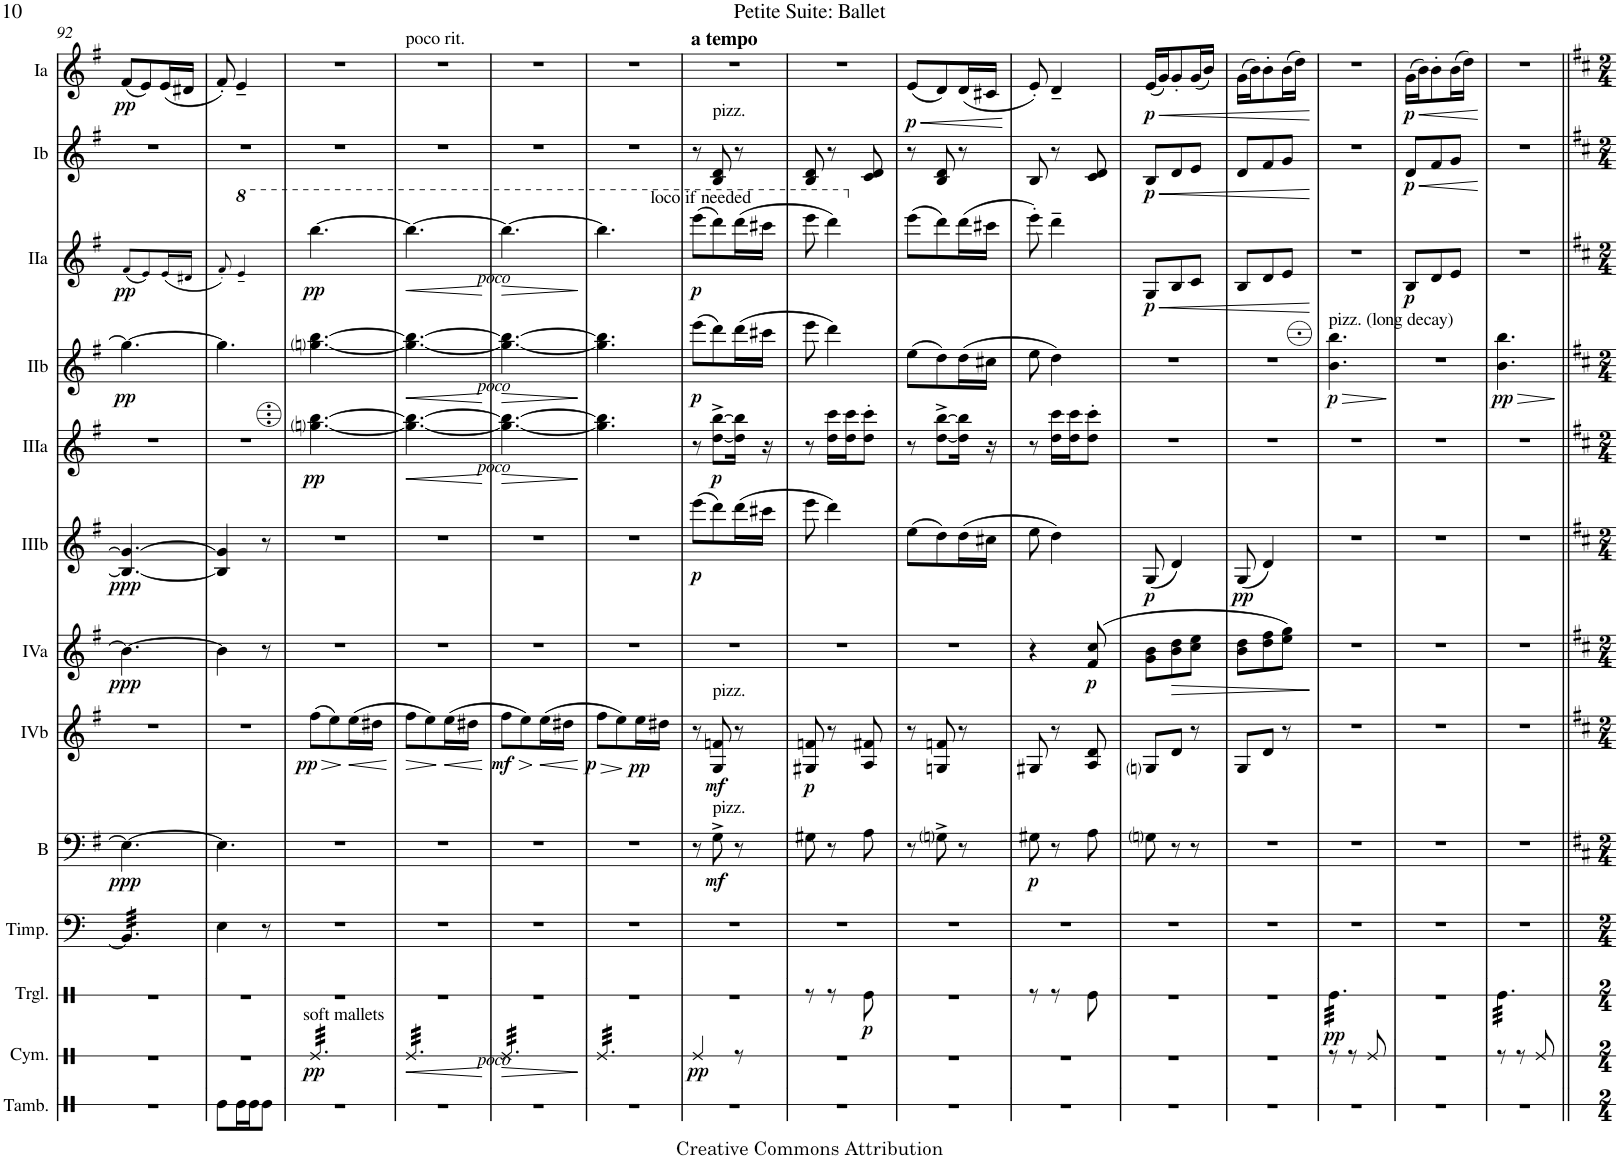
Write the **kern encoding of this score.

**kern	**kern	**dynam	**kern	**dynam	**kern	**kern	**dynam	**kern	**dynam	**kern	**dynam	**kern	**dynam	**kern	**dynam	**kern	**dynam	**kern	**dynam	**kern	**dynam	**kern	**dynam
*part13	*part12	*part12	*part11	*part11	*part10	*part9	*part9	*part8	*part8	*part7	*part7	*part6	*part6	*part5	*part5	*part4	*part4	*part3	*part3	*part2	*part2	*part1	*part1
*staff13	*staff12	*staff12	*staff11	*staff11	*staff10	*staff9	*staff9	*staff8	*staff8	*staff7	*staff7	*staff6	*staff6	*staff5	*staff5	*staff4	*staff4	*staff3	*staff3	*staff2	*staff2	*staff1	*staff1
*I"Tambourine	*I"Cymbal	*	*I"Triangle	*	*I"Timpani	*I"Bass	*	*I"Acc. 4b	*	*I"Acc. 4a	*	*I"Acc. 3b	*	*I"Acc. 3a	*	*I"Acc. 2b	*	*I"Acc. 2a	*	*I"Acc. 1b	*	*I"Acc. 1a	*
*I'Tamb.	*I'Cym.	*	*I'Trgl.	*	*I'Timp.	*I'B	*	*	*	*	*	*	*	*	*	*	*	*	*	*	*	*	*
!!LO:PB:g=z
*clefX	*clefX	*	*clefX	*	*clefF4	*clefF4	*	*clefG2	*	*clefG2	*	*clefG2	*	*clefG2	*	*clefG2	*	*clefG2	*	*clefG2	*	*clefG2	*
*	*	*	*	*	*	*Trd7c12	*	*Trd7c12	*	*Trd7c12	*	*Trd7c12	*	*Trd7c12	*	*	*	*	*	*	*	*	*
*k[]	*k[]	*	*k[]	*	*k[]	*k[f#]	*	*k[f#]	*	*k[f#]	*	*k[f#]	*	*k[f#]	*	*k[f#]	*	*k[f#]	*	*k[f#]	*	*k[f#]	*
*M3/8	*M3/8	*	*M3/8	*	*M3/8	*M3/8	*	*M3/8	*	*M3/8	*	*M3/8	*	*M3/8	*	*M3/8	*	*M3/8	*	*M3/8	*	*M3/8	*
=92	=92	=92	=92	=92	=92	=92	=92	=92	=92	=92	=92	=92	=92	=92	=92	=92	=92	=92	=92	=92	=92	=92	=92
!	!	!	!	!	!	!	!LO:DY:b	!	!	!	!LO:DY:b	!	!LO:DY:b	!	!	!	!LO:DY:b	!	!LO:DY:b	!	!	!	!LO:DY:b
*	*	*	*	*	*tremolo	*	*	*	*	*	*	*	*	*	*	*	*	*	*	*	*	*	*
4.r	4.r	.	4.r	.	32BB/]LLL	4.E\_	ppp	4.r	.	4.b\_	ppp	4.B/_ 4.g#/_	ppp	4.r	.	4.gg#\_	pp	(8f#/L	pp	4.r	.	(8f#/L	pp
.	.	.	.	.	32BB/	.	.	.	.	.	.	.	.	.	.	.	.	.	.	.	.	.	.
.	.	.	.	.	32BB/	.	.	.	.	.	.	.	.	.	.	.	.	.	.	.	.	.	.
.	.	.	.	.	32BB/	.	.	.	.	.	.	.	.	.	.	.	.	.	.	.	.	.	.
.	.	.	.	.	32BB/	.	.	.	.	.	.	.	.	.	.	.	.	8e/)	.	.	.	8e/)	.
.	.	.	.	.	32BB/	.	.	.	.	.	.	.	.	.	.	.	.	.	.	.	.	.	.
.	.	.	.	.	32BB/	.	.	.	.	.	.	.	.	.	.	.	.	.	.	.	.	.	.
.	.	.	.	.	32BB/	.	.	.	.	.	.	.	.	.	.	.	.	.	.	.	.	.	.
.	.	.	.	.	32BB/	.	.	.	.	.	.	.	.	.	.	.	.	(16e/L	.	.	.	(16e/L	.
.	.	.	.	.	32BB/	.	.	.	.	.	.	.	.	.	.	.	.	.	.	.	.	.	.
.	.	.	.	.	32BB/	.	.	.	.	.	.	.	.	.	.	.	.	16d#X/JJ	.	.	.	16d#X/JJ	.
.	.	.	.	.	32BB/JJJ	.	.	.	.	.	.	.	.	.	.	.	.	.	.	.	.	.	.
*	*	*	*	*	*Xtremolo	*	*	*	*	*	*	*	*	*	*	*	*	*	*	*	*	*	*
=93	=93	=93	=93	=93	=93	=93	=93	=93	=93	=93	=93	=93	=93	=93	=93	=93	=93	=93	=93	=93	=93	=93	=93
8Re\L	4.r	.	4.r	.	4E\	4.E\]	.	4.r	.	4b\]	.	4B/] 4g#/]	.	4.r	.	4.gg#\]	.	8f#'/)	.	4.r	.	8f#'/)	.
*	*	*	*	*	*	*	*	*	*	*	*	*	*	*	*	*	*	*8va	*	*	*	*	*
16Re\L	.	.	.	.	.	.	.	.	.	.	.	.	.	.	.	.	.	4ee~/	.	.	.	4e~/	.
16Re\J	.	.	.	.	.	.	.	.	.	.	.	.	.	.	.	.	.	.	.	.	.	.	.
8Re\J	.	.	.	.	8r	.	.	.	.	8r	.	8r	.	.	.	.	.	.	.	.	.	.	.
=94	=94	=94	=94	=94	=94	=94	=94	=94	=94	=94	=94	=94	=94	=94	=94	=94	=94	=94	=94	=94	=94	=94	=94
!	!LO:TX:a:t=soft mallets	!	!	!	!	!	!	!	!	!	!	!	!	!	!	!	!	!	!	!	!	!	!
!	!	!LO:DY:b	!	!	!	!	!	!	!LO:HP:b	!	!	!	!	!	!	!	!	!	!	!	!	!	!
!	!	!	!	!	!	!	!	!	!LO:DY:n=1:b	!	!	!	!	!	!LO:DY:b	!	!	!	!LO:DY:b	!	!	!	!
*	*tremolo	*	*	*	*	*	*	*	*	*	*	*	*	*	*	*	*	*	*	*	*	*	*
4.r	32Re/LLL	pp	4.r	.	4.r	4.r	.	(8ff#\L	> pp	4.r	.	4.r	.	[4.ggni\ [4.bb\	pp	[4.ggni\ [4.bb\	.	[4.bbb\	pp	4.r	.	4.r	.
.	32Re/	.	.	.	.	.	.	.	.	.	.	.	.	.	.	.	.	.	.	.	.	.	.
.	32Re/	.	.	.	.	.	.	.	.	.	.	.	.	.	.	.	.	.	.	.	.	.	.
.	32Re/	.	.	.	.	.	.	.	.	.	.	.	.	.	.	.	.	.	.	.	.	.	.
.	32Re/	.	.	.	.	.	.	8ee\)	.	.	.	.	.	.	.	.	.	.	.	.	.	.	.
.	32Re/	.	.	.	.	.	.	.	.	.	.	.	.	.	.	.	.	.	.	.	.	.	.
.	32Re/	.	.	.	.	.	.	.	.	.	.	.	.	.	.	.	.	.	.	.	.	.	.
.	32Re/	.	.	.	.	.	.	.	.	.	.	.	.	.	.	.	.	.	.	.	.	.	.
!	!	!	!	!	!	!	!	!	!LO:HP:n=1:b	!	!	!	!	!	!	!	!	!	!	!	!	!	!
.	32Re/	.	.	.	.	.	.	(16ee\L	] <	.	.	.	.	.	.	.	.	.	.	.	.	.	.
.	32Re/	.	.	.	.	.	.	.	.	.	.	.	.	.	.	.	.	.	.	.	.	.	.
.	32Re/	.	.	.	.	.	.	16dd#X\JJ	.	.	.	.	.	.	.	.	.	.	.	.	.	.	.
.	32Re/JJJ	.	.	.	.	.	.	.	.	.	.	.	.	.	.	.	.	.	.	.	.	.	.
.	.	.	.	.	.	.	.	.	[	.	.	.	.	.	.	.	.	.	.	.	.	.	.
=95	=95	=95	=95	=95	=95	=95	=95	=95	=95	=95	=95	=95	=95	=95	=95	=95	=95	=95	=95	=95	=95	=95	=95
!	!	!	!	!	!	!	!	!	!	!	!	!	!	!	!	!	!	!	!	!	!	!LO:TX:a:t=poco rit.	!
!	!	!LO:HP:b	!	!	!	!	!	!	!LO:HP:b	!	!	!	!	!	!LO:HP:b	!	!LO:HP:b	!	!LO:HP:b	!	!	!	!
4.r	32Re/LLL	<	4.r	.	4.r	4.r	.	8ff#\L	>	4.r	.	4.r	.	4.gg\_ 4.bb\_	<	4.gg\_ 4.bb\_	<	4.bbb\_	<	4.r	.	4.r	.
.	32Re/	.	.	.	.	.	.	.	.	.	.	.	.	.	.	.	.	.	.	.	.	.	.
.	32Re/	.	.	.	.	.	.	.	.	.	.	.	.	.	.	.	.	.	.	.	.	.	.
.	32Re/	.	.	.	.	.	.	.	.	.	.	.	.	.	.	.	.	.	.	.	.	.	.
.	32Re/	.	.	.	.	.	.	8ee\)	.	.	.	.	.	.	.	.	.	.	.	.	.	.	.
.	32Re/	.	.	.	.	.	.	.	.	.	.	.	.	.	.	.	.	.	.	.	.	.	.
.	32Re/	.	.	.	.	.	.	.	.	.	.	.	.	.	.	.	.	.	.	.	.	.	.
.	32Re/	.	.	.	.	.	.	.	.	.	.	.	.	.	.	.	.	.	.	.	.	.	.
!	!	!	!	!	!	!	!	!	!LO:HP:n=1:b	!	!	!	!	!	!	!	!	!	!	!	!	!	!
.	32Re/	.	.	.	.	.	.	(16ee\L	] <	.	.	.	.	.	.	.	.	.	.	.	.	.	.
.	32Re/	.	.	.	.	.	.	.	.	.	.	.	.	.	.	.	.	.	.	.	.	.	.
.	32Re/	.	.	.	.	.	.	16dd#X\JJ	.	.	.	.	.	.	.	.	.	.	.	.	.	.	.
.	32Re/JJJ	.	.	.	.	.	.	.	.	.	.	.	.	.	.	.	.	.	.	.	.	.	.
.	.	[	.	.	.	.	.	.	[	.	.	.	.	.	[	.	[	.	[	.	.	.	.
=96	=96	=96	=96	=96	=96	=96	=96	=96	=96	=96	=96	=96	=96	=96	=96	=96	=96	=96	=96	=96	=96	=96	=96
!	!	!	!	!	!	!	!	!	!	!	!	!	!	!	!	!	!	!LO:TX:b:i:t=poco	!	!	!	!	!
!	!	!	!	!	!	!	!	!	!	!	!	!	!	!	!	!LO:TX:b:i:t=poco	!	!	!	!	!	!	!
!	!	!	!	!	!	!	!	!	!	!	!	!	!	!LO:TX:b:i:t=poco	!	!	!	!	!	!	!	!	!
!	!LO:TX:b:i:t=poco	!	!	!	!	!	!	!	!	!	!	!	!	!	!	!	!	!	!	!	!	!	!
!	!	!LO:HP:b	!	!	!	!	!	!	!LO:HP:b	!	!	!	!	!	!LO:HP:b	!	!LO:HP:b	!	!LO:HP:b	!	!	!	!
!	!	!	!	!	!	!	!	!	!LO:DY:n=1:b	!	!	!	!	!	!	!	!	!	!	!	!	!	!
4.r	32Re/LLL	>	4.r	.	4.r	4.r	.	8ff#\L	> mf	4.r	.	4.r	.	4.gg\_ 4.bb\_	>	4.gg\_ 4.bb\_	>	4.bbb\_	>	4.r	.	4.r	.
.	32Re/	.	.	.	.	.	.	.	.	.	.	.	.	.	.	.	.	.	.	.	.	.	.
.	32Re/	.	.	.	.	.	.	.	.	.	.	.	.	.	.	.	.	.	.	.	.	.	.
.	32Re/	.	.	.	.	.	.	.	.	.	.	.	.	.	.	.	.	.	.	.	.	.	.
.	32Re/	.	.	.	.	.	.	8ee\)	.	.	.	.	.	.	.	.	.	.	.	.	.	.	.
.	32Re/	.	.	.	.	.	.	.	.	.	.	.	.	.	.	.	.	.	.	.	.	.	.
.	32Re/	.	.	.	.	.	.	.	.	.	.	.	.	.	.	.	.	.	.	.	.	.	.
.	32Re/	.	.	.	.	.	.	.	.	.	.	.	.	.	.	.	.	.	.	.	.	.	.
!	!	!	!	!	!	!	!	!	!LO:HP:n=1:b	!	!	!	!	!	!	!	!	!	!	!	!	!	!
.	32Re/	.	.	.	.	.	.	(16ee\L	] <	.	.	.	.	.	.	.	.	.	.	.	.	.	.
.	32Re/	.	.	.	.	.	.	.	.	.	.	.	.	.	.	.	.	.	.	.	.	.	.
.	32Re/	.	.	.	.	.	.	16dd#X\JJ	.	.	.	.	.	.	.	.	.	.	.	.	.	.	.
.	32Re/JJJ	.	.	.	.	.	.	.	.	.	.	.	.	.	.	.	.	.	.	.	.	.	.
.	.	]	.	.	.	.	.	.	[	.	.	.	.	.	]	.	]	.	]	.	.	.	.
=97	=97	=97	=97	=97	=97	=97	=97	=97	=97	=97	=97	=97	=97	=97	=97	=97	=97	=97	=97	=97	=97	=97	=97
!	!	!	!	!	!	!	!	!	!LO:DY:b	!	!	!	!	!	!	!	!	!	!	!	!	!	!
4.r	32Re/LLL	.	4.r	.	4.r	4.r	.	8ff#\L	p	4.r	.	4.r	.	4.gg\] 4.bb\]	.	4.gg\] 4.bb\]	.	4.bbb\]	.	4.r	.	4.r	.
.	32Re/	.	.	.	.	.	.	.	.	.	.	.	.	.	.	.	.	.	.	.	.	.	.
.	32Re/	.	.	.	.	.	.	.	.	.	.	.	.	.	.	.	.	.	.	.	.	.	.
.	32Re/	.	.	.	.	.	.	.	.	.	.	.	.	.	.	.	.	.	.	.	.	.	.
!	!	!	!	!	!	!	!	!	!LO:HP:b	!	!	!	!	!	!	!	!	!	!	!	!	!	!
.	32Re/	.	.	.	.	.	.	8ee\)	>	.	.	.	.	.	.	.	.	.	.	.	.	.	.
.	32Re/	.	.	.	.	.	.	.	.	.	.	.	.	.	.	.	.	.	.	.	.	.	.
.	32Re/	.	.	.	.	.	.	.	.	.	.	.	.	.	.	.	.	.	.	.	.	.	.
.	32Re/	.	.	.	.	.	.	.	.	.	.	.	.	.	.	.	.	.	.	.	.	.	.
!	!	!	!	!	!	!	!	!	!LO:DY:n=1:b	!	!	!	!	!	!	!	!	!	!	!	!	!	!
.	32Re/	.	.	.	.	.	.	16ee\L	] pp	.	.	.	.	.	.	.	.	.	.	.	.	.	.
.	32Re/	.	.	.	.	.	.	.	.	.	.	.	.	.	.	.	.	.	.	.	.	.	.
.	32Re/	.	.	.	.	.	.	16dd#X\JJ	.	.	.	.	.	.	.	.	.	.	.	.	.	.	.
.	32Re/JJJ	.	.	.	.	.	.	.	.	.	.	.	.	.	.	.	.	.	.	.	.	.	.
*	*Xtremolo	*	*	*	*	*	*	*	*	*	*	*	*	*	*	*	*	*	*	*	*	*	*
=98	=98	=98	=98	=98	=98	=98	=98	=98	=98	=98	=98	=98	=98	=98	=98	=98	=98	=98	=98	=98	=98	=98	=98
!	!	!	!	!	!	!	!	!	!	!	!	!	!	!	!	!	!	!	!	!	!	!LO:TX:a:B:t=a tempo	!
!	!	!	!	!	!	!	!	!	!	!	!	!	!	!	!	!	!	!LO:TX:a:t=loco if needed	!	!	!	!	!
!	!	!LO:DY:b	!	!	!	!	!	!	!	!	!	!	!LO:DY:b	!	!	!	!LO:DY:b	!	!LO:DY:b	!	!	!	!
4.r	4Re/	pp	4.r	.	4.r	8r	.	8r	.	4.r	.	(8eee\L	p	8r	.	(8eee\L	p	(8eeee\L	p	8r	.	4.r	.
!	!	!	!	!	!	!	!	!	!	!	!	!	!	!	!	!	!	!	!	!LO:TX:a:t=pizz.	!	!	!
!	!	!	!	!	!	!	!	!LO:TX:a:t=pizz.	!	!	!	!	!	!	!	!	!	!	!	!	!	!	!
!	!	!	!	!	!	!LO:TX:a:t=pizz.	!	!	!	!	!	!	!	!	!	!	!	!	!	!	!	!	!
!	!	!	!	!	!	!	!LO:DY:b	!	!LO:DY:b	!	!	!	!	!	!LO:DY:b	!	!	!	!	!	!	!	!
.	.	.	.	.	.	8G^\	mf	8G/ 8fn/	mf	.	.	8ddd\)	.	[8dd\^ [8bb\^L	p	8ddd\)	.	8dddd\)	.	8B/ 8d/	.	.	.
.	8r	.	.	.	.	8r	.	8r	.	.	.	(16ddd\L	.	16dd\] 16bb\]Jk	.	(16ddd\L	.	(16dddd\L	.	8r	.	.	.
.	.	.	.	.	.	.	.	.	.	.	.	16ccc#X\JJ	.	16r	.	16ccc#X\JJ	.	16cccc#X\JJ	.	.	.	.	.
=99	=99	=99	=99	=99	=99	=99	=99	=99	=99	=99	=99	=99	=99	=99	=99	=99	=99	=99	=99	=99	=99	=99	=99
!	!	!	!	!	!	!	!	!	!LO:DY:b	!	!	!	!	!	!	!	!	!	!	!	!	!	!
4.r	4.r	.	8r	.	4.r	8G#X\	.	8G#X/ 8fn/	p	4.r	.	8eee\	.	8r	.	8eee\	.	8eeee\	.	8B/ 8d/	.	4.r	.
.	.	.	8r	.	.	8r	.	8r	.	.	.	4ddd\)	.	16dd\ 16ccc\LL	.	4ddd\)	.	4dddd\)	.	8r	.	.	.
.	.	.	.	.	.	.	.	.	.	.	.	.	.	16dd\ 16ccc\J	.	.	.	.	.	.	.	.	.
!	!	!	!	!LO:DY:b	!	!	!	!	!	!	!	!	!	!	!	!	!	!	!	!	!	!	!
.	.	.	8Re\	p	.	8A\	.	8A/ 8f#X/	.	.	.	.	.	8dd\' 8ccc\'J	.	.	.	.	.	8c/ 8d/	.	.	.
=100	=100	=100	=100	=100	=100	=100	=100	=100	=100	=100	=100	=100	=100	=100	=100	=100	=100	=100	=100	=100	=100	=100	=100
*	*	*	*	*	*	*	*	*	*	*	*	*	*	*	*	*	*	*X8va	*	*	*	*	*
!	!	!	!	!	!	!	!	!	!	!	!	!	!	!	!	!	!	!	!	!	!	!	!LO:HP:b
!	!	!	!	!	!	!	!	!	!	!	!	!	!	!	!	!	!	!	!	!	!	!	!LO:DY:n=1:b
4.r	4.r	.	4.r	.	4.r	8r	.	8r	.	4.r	.	(8ee\L	.	8r	.	(8ee\L	.	(8eee\L	.	8r	.	(8e/L	< p
.	.	.	.	.	.	8Gni^\	.	8Gn/ 8fn/	.	.	.	8dd\)	.	[8dd\^ [8bb\^L	.	8dd\)	.	8ddd\)	.	8B/ 8d/	.	8d/)	.
.	.	.	.	.	.	8r	.	8r	.	.	.	(16dd\L	.	16dd\] 16bb\]Jk	.	(16dd\L	.	(16ddd\L	.	8r	.	(16d/L	.
.	.	.	.	.	.	.	.	.	.	.	.	16cc#X\JJ	.	16r	.	16cc#X\JJ	.	16ccc#X\JJ	.	.	.	16c#X/JJ	.
.	.	.	.	.	.	.	.	.	.	.	.	.	.	.	.	.	.	.	.	.	.	.	[
=101	=101	=101	=101	=101	=101	=101	=101	=101	=101	=101	=101	=101	=101	=101	=101	=101	=101	=101	=101	=101	=101	=101	=101
!	!	!	!	!	!	!	!LO:DY:b	!	!	!	!	!	!	!	!	!	!	!	!	!	!	!	!
4.r	4.r	.	8r	.	4.r	8G#X\	p	8G#X/	.	4r	.	8ee\	.	8r	.	8ee\	.	8eee'\)	.	8B/	.	8e'/)	.
.	.	.	8r	.	.	8r	.	8r	.	.	.	4dd\)	.	16dd\ 16ccc\LL	.	4dd\)	.	4ddd~\	.	8r	.	4d~/	.
.	.	.	.	.	.	.	.	.	.	.	.	.	.	16dd\ 16ccc\J	.	.	.	.	.	.	.	.	.
!	!	!	!	!	!	!	!	!	!	!	!LO:DY:b	!	!	!	!	!	!	!	!	!	!	!	!
.	.	.	8Re\	.	.	8A\	.	8A/ 8d/	.	(8f#/ 8cc/	p	.	.	8dd\' 8ccc\'J	.	.	.	.	.	8c/ 8d/	.	.	.
=102	=102	=102	=102	=102	=102	=102	=102	=102	=102	=102	=102	=102	=102	=102	=102	=102	=102	=102	=102	=102	=102	=102	=102
!	!	!	!	!	!	!	!	!	!	!	!	!	!LO:DY:b	!	!	!	!	!	!LO:HP:b	!	!LO:HP:b	!	!LO:HP:b
!	!	!	!	!	!	!	!	!	!	!	!	!	!	!	!	!	!	!	!LO:DY:n=1:b	!	!LO:DY:n=1:b	!	!LO:DY:n=1:b
4.r	4.r	.	4.r	.	4.r	8Gni\	.	8Gni/L	.	8g\ 8b\L	.	(8G/	p	4.r	.	4.r	.	8G/L	< p	8B/L	< p	(16e/LL	< p
.	.	.	.	.	.	.	.	.	.	.	.	.	.	.	.	.	.	.	.	.	.	16g/J)	.
!	!	!	!	!	!	!	!	!	!	!	!LO:HP:b	!	!	!	!	!	!	!	!	!	!	!	!
.	.	.	.	.	.	8r	.	8d/J	.	8b\ 8dd\	>	4d/)	.	.	.	.	.	8B/	.	8d/	.	8g'/	.
.	.	.	.	.	.	8r	.	8r	.	8cc\ 8ee\J	.	.	.	.	.	.	.	8c/J	.	8e/J	.	(16g/L	.
.	.	.	.	.	.	.	.	.	.	.	.	.	.	.	.	.	.	.	.	.	.	16b/JJ)	.
=103	=103	=103	=103	=103	=103	=103	=103	=103	=103	=103	=103	=103	=103	=103	=103	=103	=103	=103	=103	=103	=103	=103	=103
!	!	!	!	!	!	!	!	!	!	!	!	!	!LO:DY:b	!	!	!	!	!	!	!	!	!	!
4.r	4.r	.	4.r	.	4.r	4.r	.	8G/L	.	8b\ 8dd\L	.	(8G/	pp	4.r	.	4.r	.	8B/L	.	8d/L	.	(16g\LL	.
.	.	.	.	.	.	.	.	.	.	.	.	.	.	.	.	.	.	.	.	.	.	16b\J)	.
.	.	.	.	.	.	.	.	8d/J	.	8dd\ 8ff#\	.	4d/)	.	.	.	.	.	8d/	.	8f#/	.	8b'\	.
.	.	.	.	.	.	.	.	8r	.	8ee\ 8gg\J)	.	.	.	.	.	.	.	8e/J	.	8g/J	.	(16b\L	.
.	.	.	.	.	.	.	.	.	.	.	.	.	.	.	.	.	.	.	.	.	.	16dd\JJ)	.
.	.	.	.	.	.	.	.	.	.	.	]	.	.	.	.	.	.	.	[	.	[	.	[
=104	=104	=104	=104	=104	=104	=104	=104	=104	=104	=104	=104	=104	=104	=104	=104	=104	=104	=104	=104	=104	=104	=104	=104
!	!	!	!	!	!	!	!	!	!	!	!	!	!	!	!	!LO:TX:a:t=pizz. (long decay)	!	!	!	!	!	!	!
!	!	!	!	!LO:DY:b	!	!	!	!	!	!	!	!	!	!	!	!	!LO:HP:b	!	!	!	!	!	!
!	!	!	!	!	!	!	!	!	!	!	!	!	!	!	!	!	!LO:DY:n=1:b	!	!	!	!	!	!
*	*	*	*tremolo	*	*	*	*	*	*	*	*	*	*	*	*	*	*	*	*	*	*	*	*
4.r	8r	.	32Re\LLL	pp	4.r	4.r	.	4.r	.	4.r	.	4.r	.	4.r	.	4.b\ 4.bb\	> p	4.r	.	4.r	.	4.r	.
.	.	.	32Re\	.	.	.	.	.	.	.	.	.	.	.	.	.	.	.	.	.	.	.	.
.	.	.	32Re\	.	.	.	.	.	.	.	.	.	.	.	.	.	.	.	.	.	.	.	.
.	.	.	32Re\	.	.	.	.	.	.	.	.	.	.	.	.	.	.	.	.	.	.	.	.
.	8r	.	32Re\	.	.	.	.	.	.	.	.	.	.	.	.	.	.	.	.	.	.	.	.
.	.	.	32Re\	.	.	.	.	.	.	.	.	.	.	.	.	.	.	.	.	.	.	.	.
.	.	.	32Re\	.	.	.	.	.	.	.	.	.	.	.	.	.	.	.	.	.	.	.	.
.	.	.	32Re\	.	.	.	.	.	.	.	.	.	.	.	.	.	.	.	.	.	.	.	.
.	8Re/	.	32Re\	.	.	.	.	.	.	.	.	.	.	.	.	.	.	.	.	.	.	.	.
.	.	.	32Re\	.	.	.	.	.	.	.	.	.	.	.	.	.	.	.	.	.	.	.	.
.	.	.	32Re\	.	.	.	.	.	.	.	.	.	.	.	.	.	.	.	.	.	.	.	.
.	.	.	32Re\JJJ	.	.	.	.	.	.	.	.	.	.	.	.	.	.	.	.	.	.	.	.
.	.	.	.	.	.	.	.	.	.	.	.	.	.	.	.	.	]	.	.	.	.	.	.
=105	=105	=105	=105	=105	=105	=105	=105	=105	=105	=105	=105	=105	=105	=105	=105	=105	=105	=105	=105	=105	=105	=105	=105
!	!	!	!	!	!	!	!	!	!	!	!	!	!	!	!	!	!	!	!LO:DY:b	!	!LO:HP:b	!	!LO:HP:b
!	!	!	!	!	!	!	!	!	!	!	!	!	!	!	!	!	!	!	!	!	!LO:DY:n=1:b	!	!LO:DY:n=1:b
4.r	4.r	.	4.r	.	4.r	4.r	.	4.r	.	4.r	.	4.r	.	4.r	.	4.r	.	8B/L	p	8d/L	< p	(16g\LL	< p
.	.	.	.	.	.	.	.	.	.	.	.	.	.	.	.	.	.	.	.	.	.	16b\J)	.
.	.	.	.	.	.	.	.	.	.	.	.	.	.	.	.	.	.	8d/	.	8f#/	.	8b'\	.
.	.	.	.	.	.	.	.	.	.	.	.	.	.	.	.	.	.	8e/J	.	8g/J	.	(16b\L	.
.	.	.	.	.	.	.	.	.	.	.	.	.	.	.	.	.	.	.	.	.	.	16dd\JJ)	.
.	.	.	.	.	.	.	.	.	.	.	.	.	.	.	.	.	.	.	.	.	[	.	[
=106	=106	=106	=106	=106	=106	=106	=106	=106	=106	=106	=106	=106	=106	=106	=106	=106	=106	=106	=106	=106	=106	=106	=106
!	!	!	!	!	!	!	!	!	!	!	!	!	!	!	!	!	!LO:HP:b	!	!	!	!	!	!
!	!	!	!	!	!	!	!	!	!	!	!	!	!	!	!	!	!LO:DY:n=1:b	!	!	!	!	!	!
4.r	8r	.	32Re\LLL	.	4.r	4.r	.	4.r	.	4.r	.	4.r	.	4.r	.	4.b\ 4.bb\	> pp	4.r	.	4.r	.	4.r	.
.	.	.	32Re\	.	.	.	.	.	.	.	.	.	.	.	.	.	.	.	.	.	.	.	.
.	.	.	32Re\	.	.	.	.	.	.	.	.	.	.	.	.	.	.	.	.	.	.	.	.
.	.	.	32Re\	.	.	.	.	.	.	.	.	.	.	.	.	.	.	.	.	.	.	.	.
.	8r	.	32Re\	.	.	.	.	.	.	.	.	.	.	.	.	.	.	.	.	.	.	.	.
.	.	.	32Re\	.	.	.	.	.	.	.	.	.	.	.	.	.	.	.	.	.	.	.	.
.	.	.	32Re\	.	.	.	.	.	.	.	.	.	.	.	.	.	.	.	.	.	.	.	.
.	.	.	32Re\	.	.	.	.	.	.	.	.	.	.	.	.	.	.	.	.	.	.	.	.
.	8Re/	.	32Re\	.	.	.	.	.	.	.	.	.	.	.	.	.	.	.	.	.	.	.	.
.	.	.	32Re\	.	.	.	.	.	.	.	.	.	.	.	.	.	.	.	.	.	.	.	.
.	.	.	32Re\	.	.	.	.	.	.	.	.	.	.	.	.	.	.	.	.	.	.	.	.
.	.	.	32Re\JJJ	.	.	.	.	.	.	.	.	.	.	.	.	.	.	.	.	.	.	.	.
*	*	*	*Xtremolo	*	*	*	*	*	*	*	*	*	*	*	*	*	*	*	*	*	*	*	*
.	.	.	.	.	.	.	.	.	.	.	.	.	.	.	.	.	]	.	.	.	.	.	.
=||	=||	=||	=||	=||	=||	=||	=||	=||	=||	=||	=||	=||	=||	=||	=||	=||	=||	=||	=||	=||	=||	=||	=||
*-	*-	*-	*-	*-	*-	*-	*-	*-	*-	*-	*-	*-	*-	*-	*-	*-	*-	*-	*-	*-	*-	*-	*-
